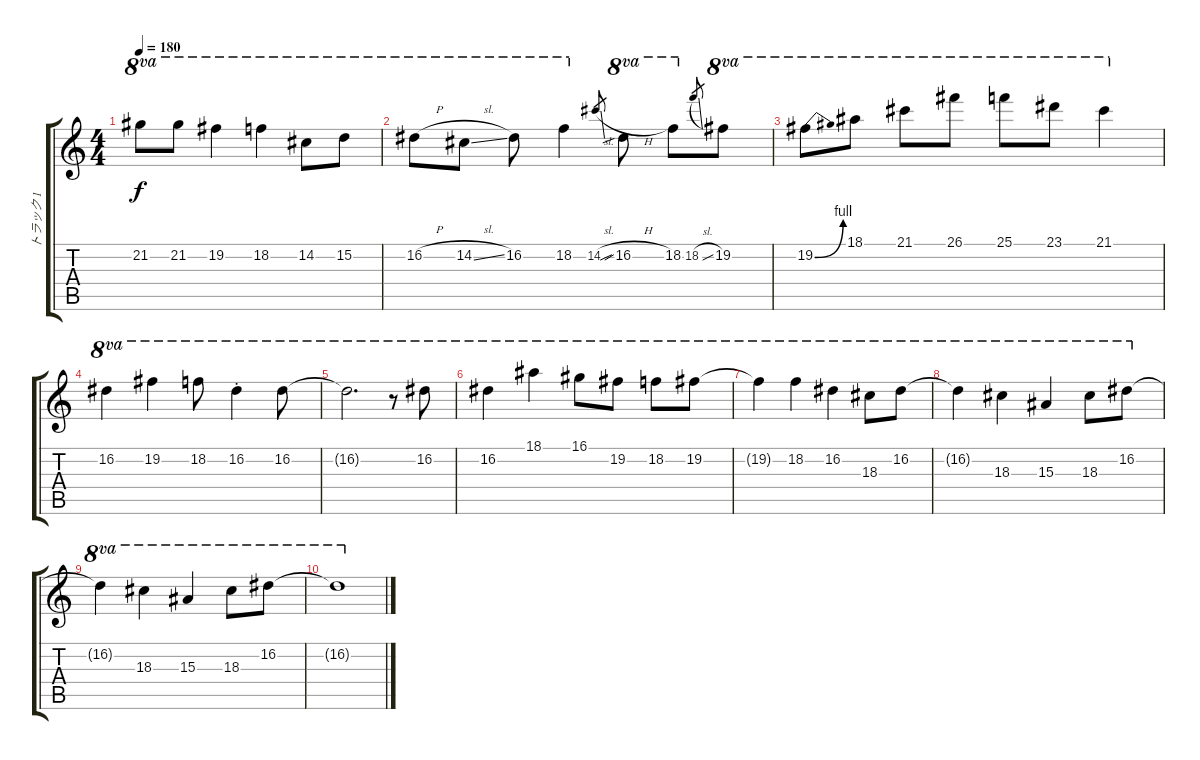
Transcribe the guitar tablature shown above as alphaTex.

\track ("トラック 1" "トラック 1") {instrument distortionguitar}
\staff {score tabs}
\tuning (E4 B3 G3 D3 A2 E2) {hide}
\ts (4 4)
\tempo 180
\clef g2
\ks c
21.2{t}.8{ot 8va dy f} 21.2.8{ot 8va} 19.2.4{ot 8va} 18.2.4{ot 8va} 14.2.8{ot 8va} 15.2.8{ot 8va} |
16.2{h}.8{ot 8va} 14.2{sl}.8{ot 8va} 16.2.8{ot 8va} 18.2.4{ot 8va} 14.2{sl}.8{gr} 16.2{sib h}.8{ot 8va} 18.2.8{ot 8va} 18.2{sl}.8{gr} 19.2.8{ot 8va} |
19.2{be (bend 0 0 60 4)}.8{ot 8va} 18.1.8{ot 8va} 21.1.8{ot 8va} 26.1.8{ot 8va} 25.1.8{ot 8va} 23.1.8{ot 8va} 21.1.4{ot 8va} |
16.2.4{ot 8va volume 0} 19.2.4{ot 8va} 18.2.8{ot 8va} 16.2{st}.4{ot 8va} 16.2.8{ot 8va} |
16.2{t}.2{d ot 8va} r.8{ot 8va} 16.2.8{ot 8va} |
16.2.4{ot 8va} 18.1.4{ot 8va} 16.1.8{ot 8va} 19.2.8{ot 8va} 18.2.8{ot 8va} 19.2.8{ot 8va} |
19.2{t}.4{ot 8va} 18.2.4{ot 8va} 16.2.4{ot 8va} 18.3.8{ot 8va} 16.2.8{ot 8va} |
16.2{t}.4{ot 8va} 18.3.4{ot 8va} 15.3.4{ot 8va} 18.3.8{ot 8va} 16.2.8{ot 8va} |
16.2{t}.4{ot 8va} 18.3.4{ot 8va} 15.3.4{ot 8va} 18.3.8{ot 8va} 16.2.8{ot 8va} |
16.2{t}.1{ot 8va}
